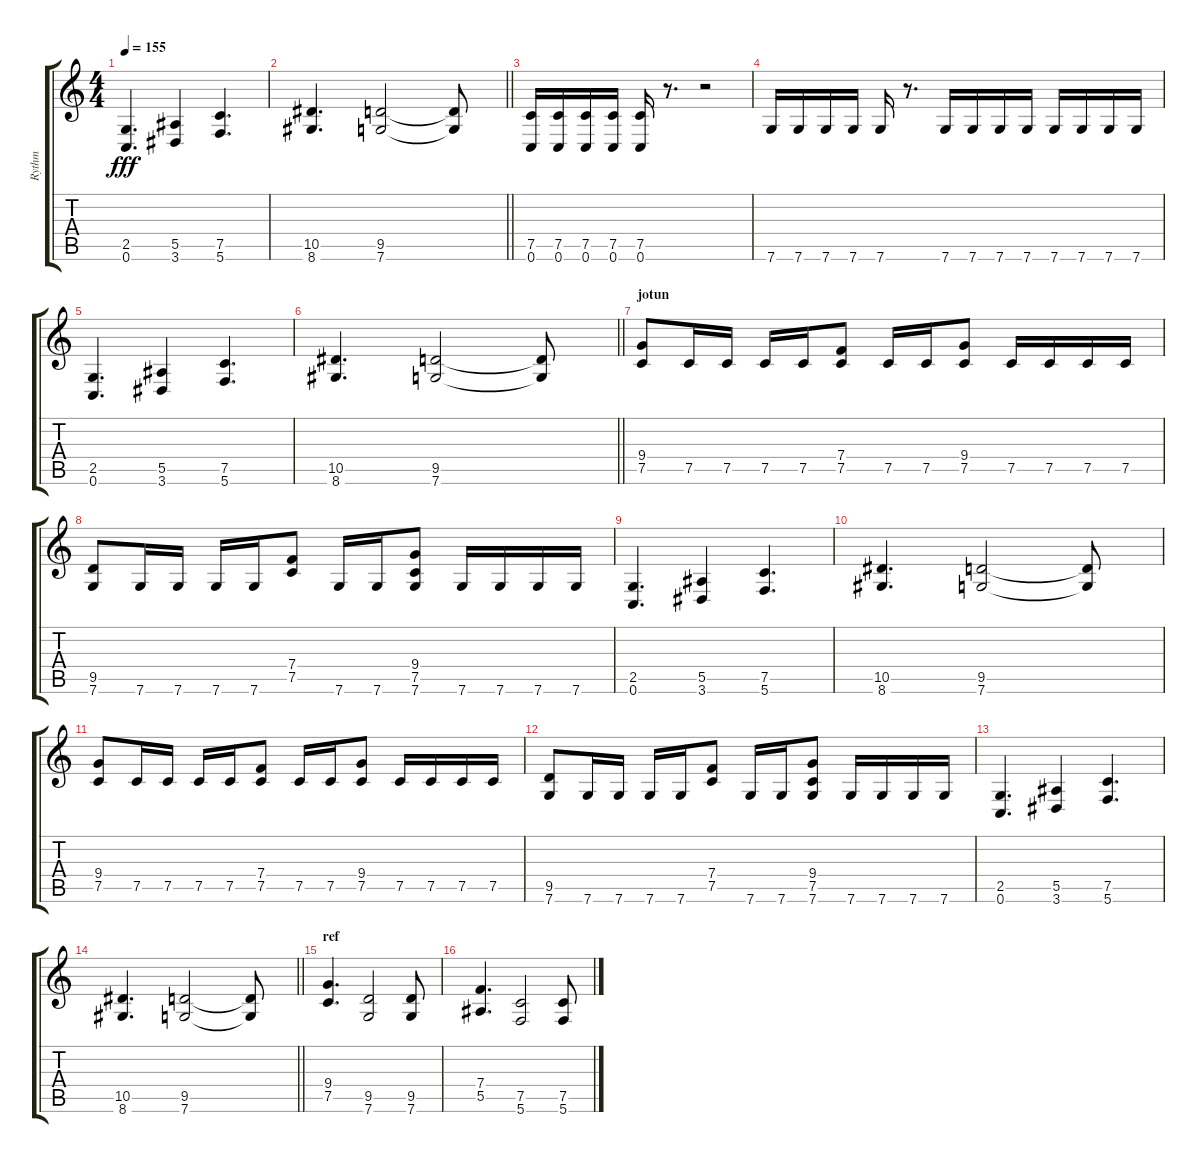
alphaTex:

\track ("Rythm" "Rythm") {instrument distortionguitar}
\staff {score tabs}
\tuning (C4 G3 Eb3 Bb2 F2 C2) {hide}
\ts (4 4)
\tempo 155
\clef g2
\ks c
(2.5 0.6).4{d dy fff} (5.5 3.6).4 (7.5 5.6).4{d} |
\barLineRight lightlight
(10.5 8.6).4{d} (9.5 7.6).2 (9.5{t} 7.6{t}).8 |
(7.5 0.6).16 (7.5 0.6).16 (7.5 0.6).16 (7.5 0.6).16 (7.5 0.6).16 r.8{d} r.2 |
7.6.16 7.6.16 7.6.16 7.6.16 7.6.16 r.8{d} 7.6.16 7.6.16 7.6.16 7.6.16 7.6.16 7.6.16 7.6.16 7.6.16 |
(2.5 0.6).4{d} (5.5 3.6).4 (7.5 5.6).4{d} |
\barLineRight lightlight
(10.5 8.6).4{d} (9.5 7.6).2 (9.5{t} 7.6{t}).8 |
\section ("" "jotun")
(9.4 7.5).8 7.5.16 7.5.16 7.5.16 7.5.16 (7.4 7.5).8 7.5.16 7.5.16 (9.4 7.5).8 7.5.16 7.5.16 7.5.16 7.5.16 |
(9.5 7.6).8 7.6.16 7.6.16 7.6.16 7.6.16 (7.4 7.5).8 7.6.16 7.6.16 (9.4 7.5 7.6).8 7.6.16 7.6.16 7.6.16 7.6.16 |
(2.5 0.6).4{d} (5.5 3.6).4 (7.5 5.6).4{d} |
(10.5 8.6).4{d} (9.5 7.6).2 (9.5{t} 7.6{t}).8 |
(9.4 7.5).8 7.5.16 7.5.16 7.5.16 7.5.16 (7.4 7.5).8 7.5.16 7.5.16 (9.4 7.5).8 7.5.16 7.5.16 7.5.16 7.5.16 |
(9.5 7.6).8 7.6.16 7.6.16 7.6.16 7.6.16 (7.4 7.5).8 7.6.16 7.6.16 (9.4 7.5 7.6).8 7.6.16 7.6.16 7.6.16 7.6.16 |
(2.5 0.6).4{d} (5.5 3.6).4 (7.5 5.6).4{d} |
\barLineRight lightlight
(10.5 8.6).4{d} (9.5 7.6).2 (9.5{t} 7.6{t}).8 |
\section ("" "ref")
(9.4 7.5).4{d} (9.5 7.6).2 (9.5 7.6).8 |
(7.4 5.5).4{d} (7.5 5.6).2 (7.5 5.6).8
